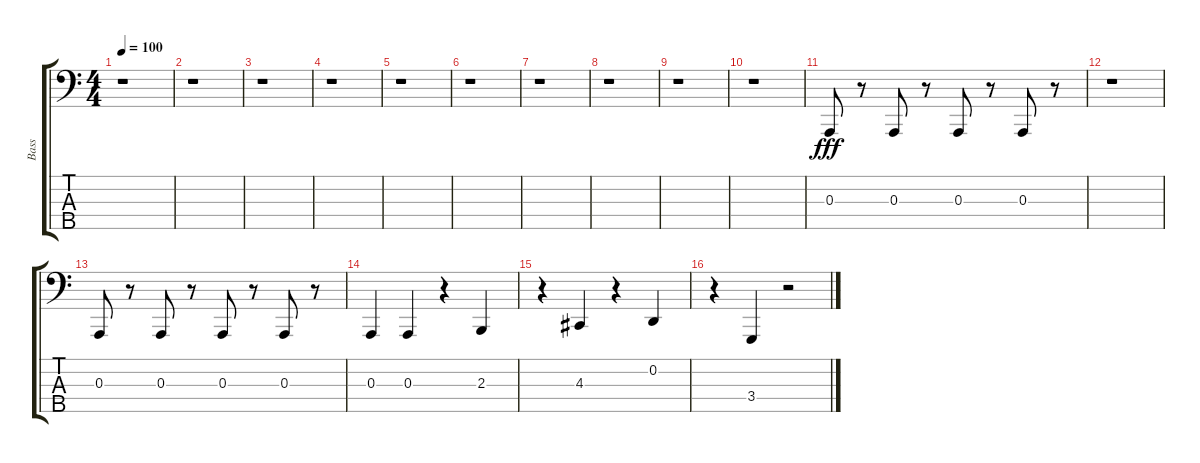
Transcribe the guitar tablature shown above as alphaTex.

\track ("Bass" "Bass") {instrument stringensemble1}
\staff {score tabs}
\tuning (G2 D2 A1 E1 B0) {hide}
\ts (4 4)
\tempo 100
\clef f4
\ks c
r.1{dy fff instrument stringensemble1} |
r.1 |
r.1 |
r.1 |
r.1 |
r.1 |
r.1 |
r.1 |
r.1 |
r.1 |
0.3.8 r.8 0.3.8 r.8 0.3.8 r.8 0.3.8 r.8 |
r.1 |
0.3.8 r.8 0.3.8 r.8 0.3.8 r.8 0.3.8 r.8 |
0.3.4 0.3.4 r.4 2.3.4 |
r.4 4.3.4 r.4 0.2.4 |
r.4 3.4.4 r.2
